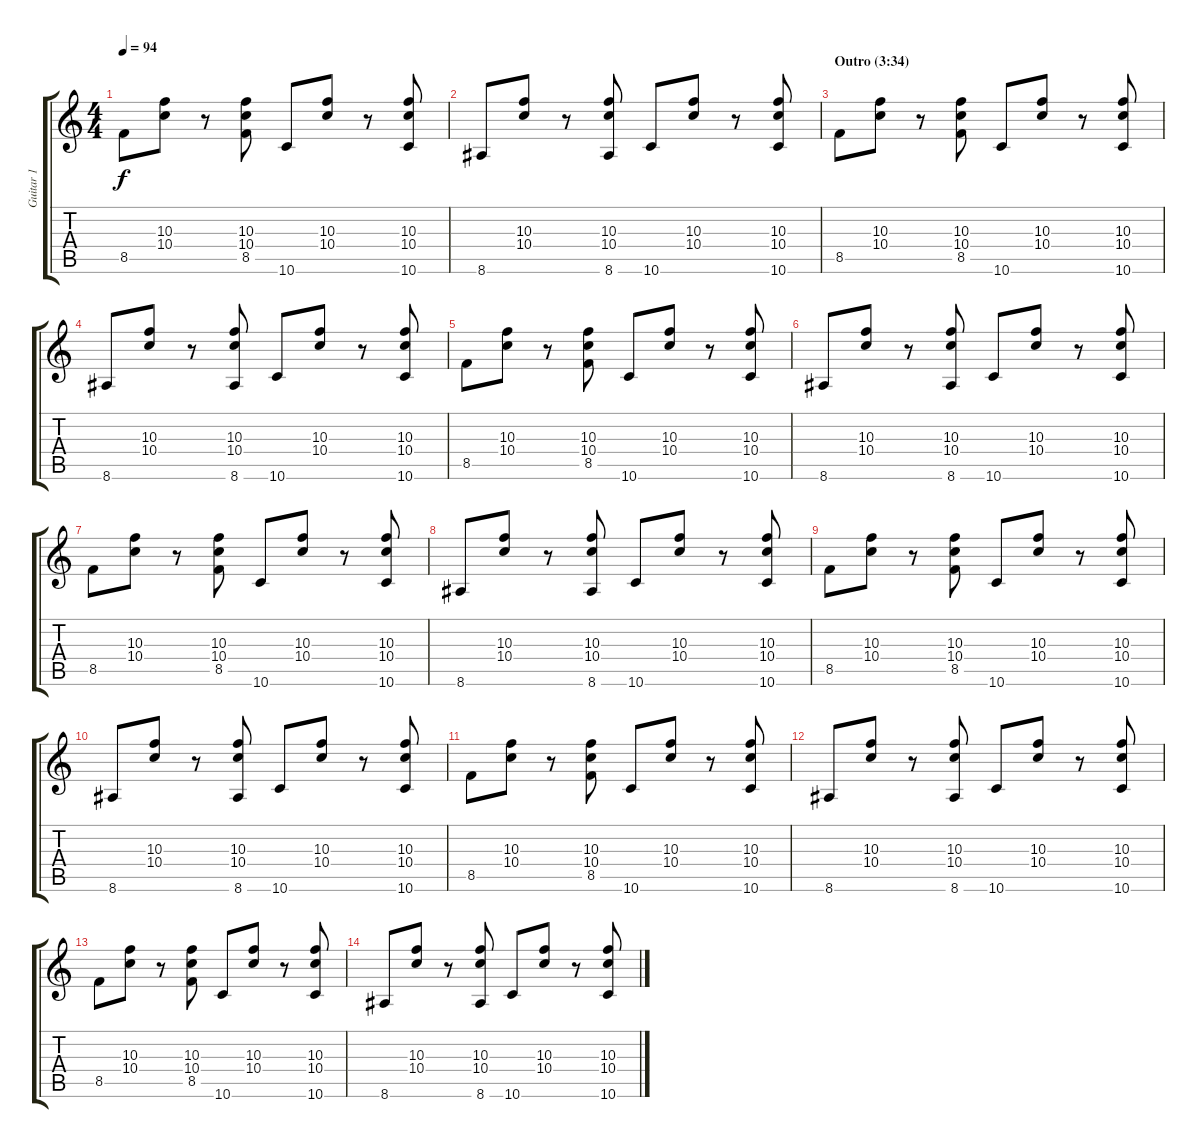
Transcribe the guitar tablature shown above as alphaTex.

\track ("Guitar 1" "Guitar 1") {instrument acousticguitarsteel}
\staff {score tabs}
\tuning (E4 B3 G3 D3 A2 D2) {hide}
\ts (4 4)
\tempo 94
\clef g2
\ks c
8.5.8{dy f} (10.3 10.4).8 r.8 (10.3 10.4 8.5).8 10.6.8 (10.3 10.4).8 r.8 (10.3 10.4 10.6).8 |
8.6.8 (10.3 10.4).8 r.8 (10.3 10.4 8.6).8 10.6.8 (10.3 10.4).8 r.8 (10.3 10.4 10.6).8 |
\section ("" "Outro (3:34)")
8.5.8 (10.3 10.4).8 r.8 (10.3 10.4 8.5).8 10.6.8 (10.3 10.4).8 r.8 (10.3 10.4 10.6).8 |
8.6.8 (10.3 10.4).8 r.8 (10.3 10.4 8.6).8 10.6.8 (10.3 10.4).8 r.8 (10.3 10.4 10.6).8 |
8.5.8 (10.3 10.4).8 r.8 (10.3 10.4 8.5).8 10.6.8 (10.3 10.4).8 r.8 (10.3 10.4 10.6).8 |
8.6.8 (10.3 10.4).8 r.8 (10.3 10.4 8.6).8 10.6.8 (10.3 10.4).8 r.8 (10.3 10.4 10.6).8 |
8.5.8 (10.3 10.4).8 r.8 (10.3 10.4 8.5).8 10.6.8 (10.3 10.4).8 r.8 (10.3 10.4 10.6).8 |
8.6.8 (10.3 10.4).8 r.8 (10.3 10.4 8.6).8 10.6.8 (10.3 10.4).8 r.8 (10.3 10.4 10.6).8 |
8.5.8 (10.3 10.4).8 r.8 (10.3 10.4 8.5).8 10.6.8 (10.3 10.4).8 r.8 (10.3 10.4 10.6).8 |
8.6.8 (10.3 10.4).8 r.8 (10.3 10.4 8.6).8 10.6.8 (10.3 10.4).8 r.8 (10.3 10.4 10.6).8 |
8.5.8{volume 0} (10.3 10.4).8 r.8 (10.3 10.4 8.5).8 10.6.8 (10.3 10.4).8 r.8 (10.3 10.4 10.6).8 |
8.6.8 (10.3 10.4).8 r.8 (10.3 10.4 8.6).8 10.6.8 (10.3 10.4).8 r.8 (10.3 10.4 10.6).8 |
8.5.8 (10.3 10.4).8 r.8 (10.3 10.4 8.5).8 10.6.8 (10.3 10.4).8 r.8 (10.3 10.4 10.6).8 |
8.6.8 (10.3 10.4).8 r.8 (10.3 10.4 8.6).8 10.6.8 (10.3 10.4).8 r.8 (10.3 10.4 10.6).8
